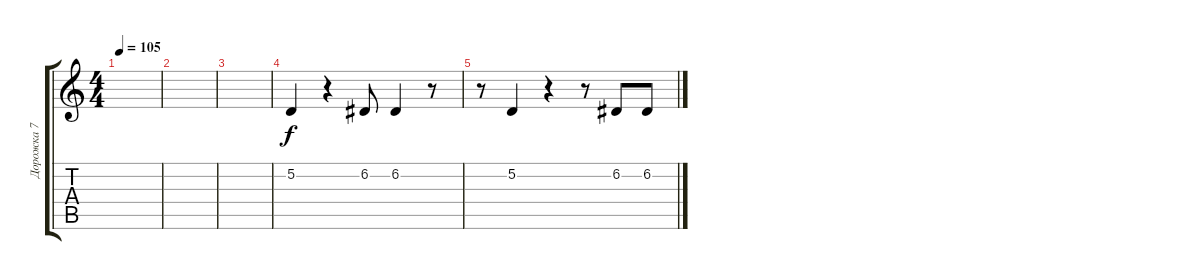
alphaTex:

\track ("Дорожка 7" "Дорожка 7") {instrument orchestrahit}
\staff {score tabs}
\tuning (D4 A3 F3 C3 G2 D2) {hide}
\ts (4 4)
\tempo 105
\clef g2
\ks c
|
|
|
5.2.4 r.4 6.2.8 6.2.4 r.8 |
r.8 5.2.4 r.4 r.8 6.2.8 6.2.8
